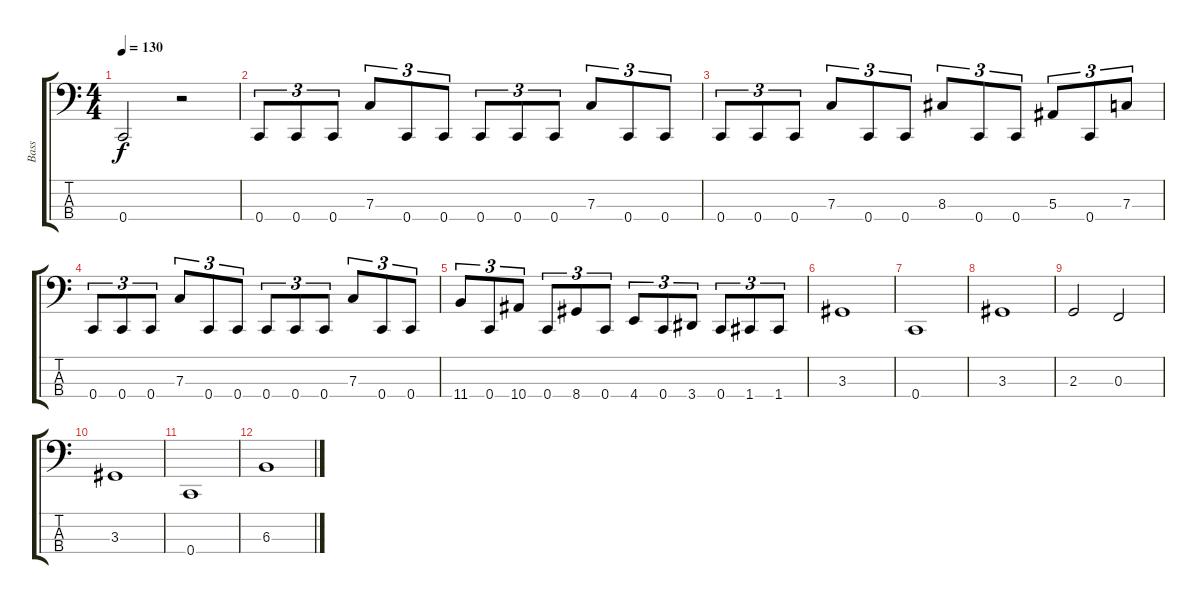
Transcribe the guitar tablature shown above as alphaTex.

\track ("Bass" "Bass") {instrument electricbasspick}
\staff {score tabs}
\tuning (Eb2 Bb1 F1 C1) {hide}
\ts (4 4)
\tempo 130
\clef f4
\ks c
0.4.2{dy f} r.2 |
0.4.8{tu (3 2)} 0.4.8{tu (3 2)} 0.4.8{tu (3 2)} 7.3.8{tu (3 2)} 0.4.8{tu (3 2)} 0.4.8{tu (3 2)} 0.4.8{tu (3 2)} 0.4.8{tu (3 2)} 0.4.8{tu (3 2)} 7.3.8{tu (3 2)} 0.4.8{tu (3 2)} 0.4.8{tu (3 2)} |
0.4.8{tu (3 2)} 0.4.8{tu (3 2)} 0.4.8{tu (3 2)} 7.3.8{tu (3 2)} 0.4.8{tu (3 2)} 0.4.8{tu (3 2)} 8.3.8{tu (3 2)} 0.4.8{tu (3 2)} 0.4.8{tu (3 2)} 5.3.8{tu (3 2)} 0.4.8{tu (3 2)} 7.3.8{tu (3 2)} |
0.4.8{tu (3 2)} 0.4.8{tu (3 2)} 0.4.8{tu (3 2)} 7.3.8{tu (3 2)} 0.4.8{tu (3 2)} 0.4.8{tu (3 2)} 0.4.8{tu (3 2)} 0.4.8{tu (3 2)} 0.4.8{tu (3 2)} 7.3.8{tu (3 2)} 0.4.8{tu (3 2)} 0.4.8{tu (3 2)} |
11.4.8{tu (3 2)} 0.4.8{tu (3 2)} 10.4.8{tu (3 2)} 0.4.8{tu (3 2)} 8.4.8{tu (3 2)} 0.4.8{tu (3 2)} 4.4.8{tu (3 2)} 0.4.8{tu (3 2)} 3.4.8{tu (3 2)} 0.4.8{tu (3 2)} 1.4.8{tu (3 2)} 1.4.8{tu (3 2)} |
3.3.1 |
0.4.1 |
3.3.1 |
2.3.2 0.3.2 |
3.3.1 |
0.4.1 |
6.3.1
